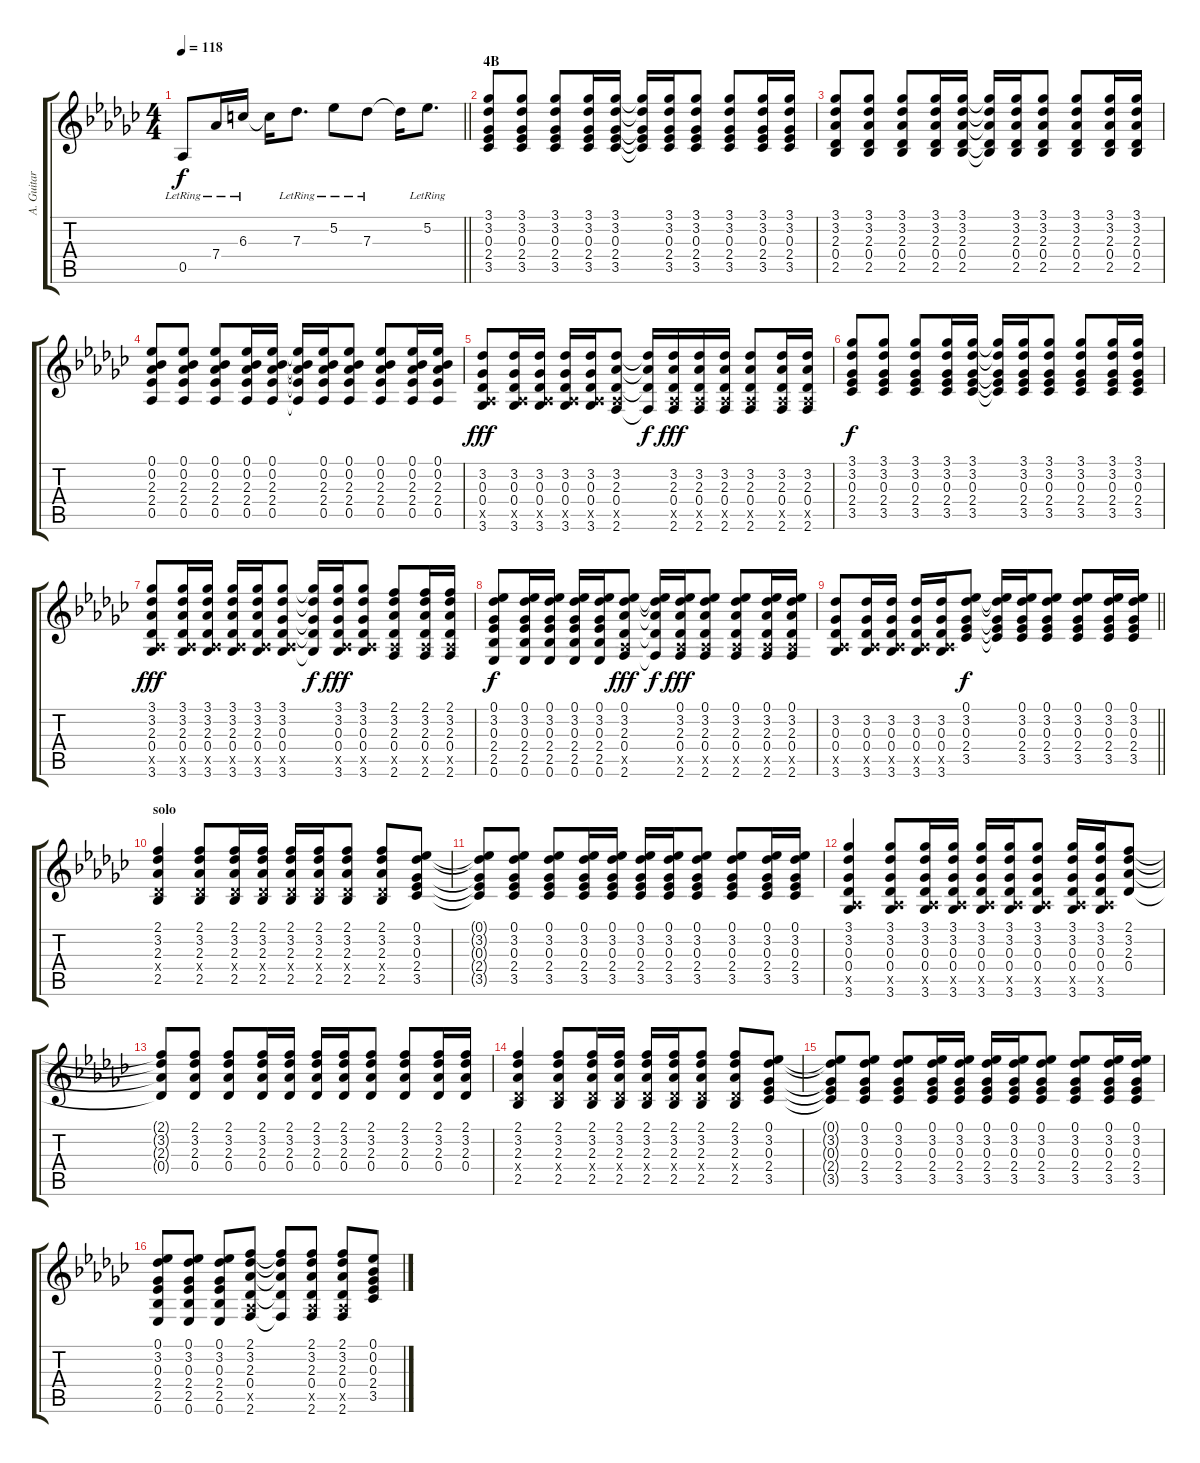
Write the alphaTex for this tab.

\track ("A. Guitar II (12-Strings)" "A. Guitar ") {instrument acousticguitarsteel}
\staff {score tabs}
\tuning (Eb4 Bb3 Gb3 Db3 Ab2 Eb2) {hide}
\ts (4 4)
\tempo 118
\clef g2
\barLineRight lightlight
\ks gb
0.5{lr}.8{dy f} 7.4{lr}.16 6.3{lr}.16 6.3{t}.16 7.3{lr}.8{d} 5.2{lr}.8 7.3{lr}.8 7.3{t}.16 5.2{lr}.8{d} |
\section ("" "4B")
(3.1 3.2 0.3 2.4 3.5).8 (3.1 3.2 0.3 2.4 3.5).8 (3.1 3.2 0.3 2.4 3.5).8 (3.1 3.2 0.3 2.4 3.5).16 (3.1 3.2 0.3 2.4 3.5).16 (3.1{t} 3.2{t} 0.3{t} 2.4{t} 3.5{t}).16 (3.1 3.2 0.3 2.4 3.5).16 (3.1 3.2 0.3 2.4 3.5).8 (3.1 3.2 0.3 2.4 3.5).8 (3.1 3.2 0.3 2.4 3.5).16 (3.1 3.2 0.3 2.4 3.5).16 |
(3.1 3.2 2.3 0.4 2.5).8 (3.1 3.2 2.3 0.4 2.5).8 (3.1 3.2 2.3 0.4 2.5).8 (3.1 3.2 2.3 0.4 2.5).16 (3.1 3.2 2.3 0.4 2.5).16 (3.1{t} 3.2{t} 2.3{t} 0.4{t} 2.5{t}).16 (3.1 3.2 2.3 0.4 2.5).16 (3.1 3.2 2.3 0.4 2.5).8 (3.1 3.2 2.3 0.4 2.5).8 (3.1 3.2 2.3 0.4 2.5).16 (3.1 3.2 2.3 0.4 2.5).16 |
(0.1 0.2 2.3 2.4 0.5).8 (0.1 0.2 2.3 2.4 0.5).8 (0.1 0.2 2.3 2.4 0.5).8 (0.1 0.2 2.3 2.4 0.5).16 (0.1 0.2 2.3 2.4 0.5).16 (0.1{t} 0.2{t} 2.3{t} 2.4{t} 0.5{t}).16 (0.1 0.2 2.3 2.4 0.5).16 (0.1 0.2 2.3 2.4 0.5).8 (0.1 0.2 2.3 2.4 0.5).8 (0.1 0.2 2.3 2.4 0.5).16 (0.1 0.2 2.3 2.4 0.5).16 |
(3.2 0.3 0.4 0.5{x} 3.6).8{dy fff} (3.2 0.3 0.4 0.5{x} 3.6).16 (3.2 0.3 0.4 0.5{x} 3.6).16 (3.2 0.3 0.4 0.5{x} 3.6).16 (3.2 0.3 0.4 0.5{x} 3.6).16 (3.2 2.3 0.4 0.5{x} 2.6).8 (3.2{t} 2.3{t} 0.4{t} 2.6{t}).16{dy f} (3.2 2.3 0.4 0.5{x} 2.6).16{dy fff} (3.2 2.3 0.4 0.5{x} 2.6).16 (3.2 2.3 0.4 0.5{x} 2.6).16 (3.2 2.3 0.4 0.5{x} 2.6).8 (3.2 2.3 0.4 0.5{x} 2.6).16 (3.2 2.3 0.4 0.5{x} 2.6).16 |
(3.1 3.2 0.3 2.4 3.5).8{dy f} (3.1 3.2 0.3 2.4 3.5).8 (3.1 3.2 0.3 2.4 3.5).8 (3.1 3.2 0.3 2.4 3.5).16 (3.1 3.2 0.3 2.4 3.5).16 (3.1{t} 3.2{t} 0.3{t} 2.4{t} 3.5{t}).16 (3.1 3.2 0.3 2.4 3.5).16 (3.1 3.2 0.3 2.4 3.5).8 (3.1 3.2 0.3 2.4 3.5).8 (3.1 3.2 0.3 2.4 3.5).16 (3.1 3.2 0.3 2.4 3.5).16 |
(3.1 3.2 2.3 0.4 0.5{x} 3.6).8{dy fff} (3.1 3.2 2.3 0.4 0.5{x} 3.6).16 (3.1 3.2 2.3 0.4 0.5{x} 3.6).16 (3.1 3.2 2.3 0.4 0.5{x} 3.6).16 (3.1 3.2 2.3 0.4 0.5{x} 3.6).16 (3.1 3.2 0.3 0.4 0.5{x} 3.6).8 (3.1{t} 3.2{t} 0.3{t} 0.4{t} 3.6{t}).16{dy f} (3.1 3.2 0.3 0.4 0.5{x} 3.6).16{dy fff} (3.1 3.2 0.3 0.4 0.5{x} 3.6).8 (2.1 3.2 2.3 0.4 0.5{x} 2.6).8 (2.1 3.2 2.3 0.4 0.5{x} 2.6).16 (2.1 3.2 2.3 0.4 0.5{x} 2.6).16 |
(0.1 3.2 0.3 2.4 2.5 0.6).8{dy f} (0.1 3.2 0.3 2.4 2.5 0.6).16 (0.1 3.2 0.3 2.4 2.5 0.6).16 (0.1 3.2 0.3 2.4 2.5 0.6).16 (0.1 3.2 0.3 2.4 2.5 0.6).16 (0.1 3.2 2.3 0.4 0.5{x} 2.6).8{dy fff} (0.1{t} 3.2{t} 2.3{t} 0.4{t} 2.6{t}).16{dy f} (0.1 3.2 2.3 0.4 0.5{x} 2.6).16{dy fff} (0.1 3.2 2.3 0.4 0.5{x} 2.6).8 (0.1 3.2 2.3 0.4 0.5{x} 2.6).8 (0.1 3.2 2.3 0.4 0.5{x} 2.6).16 (0.1 3.2 2.3 0.4 0.5{x} 2.6).16 |
\barLineRight lightlight
(3.2 0.3 0.4 0.5{x} 3.6).8 (3.2 0.3 0.4 0.5{x} 3.6).16 (3.2 0.3 0.4 0.5{x} 3.6).16 (3.2 0.3 0.4 0.5{x} 3.6).16 (3.2 0.3 0.4 0.5{x} 3.6).16 (0.1 3.2 0.3 2.4 3.5).8{dy f} (0.1{t} 3.2{t} 0.3{t} 2.4{t} 3.5{t}).16 (0.1 3.2 0.3 2.4 3.5).16 (0.1 3.2 0.3 2.4 3.5).8 (0.1 3.2 0.3 2.4 3.5).8 (0.1 3.2 0.3 2.4 3.5).16 (0.1 3.2 0.3 2.4 3.5).16 |
\section ("" "solo")
(2.1 3.2 2.3 0.4{x} 2.5).4 (2.1 3.2 2.3 0.4{x} 2.5).8 (2.1 3.2 2.3 0.4{x} 2.5).16 (2.1 3.2 2.3 0.4{x} 2.5).16 (2.1 3.2 2.3 0.4{x} 2.5).16 (2.1 3.2 2.3 0.4{x} 2.5).16 (2.1 3.2 2.3 0.4{x} 2.5).8 (2.1 3.2 2.3 0.4{x} 2.5).8 (0.1 3.2 0.3 2.4 3.5).8 |
(0.1{t} 3.2{t} 0.3{t} 2.4{t} 3.5{t}).8 (0.1 3.2 0.3 2.4 3.5).8 (0.1 3.2 0.3 2.4 3.5).8 (0.1 3.2 0.3 2.4 3.5).16 (0.1 3.2 0.3 2.4 3.5).16 (0.1 3.2 0.3 2.4 3.5).16 (0.1 3.2 0.3 2.4 3.5).16 (0.1 3.2 0.3 2.4 3.5).8 (0.1 3.2 0.3 2.4 3.5).8 (0.1 3.2 0.3 2.4 3.5).16 (0.1 3.2 0.3 2.4 3.5).16 |
(3.1 3.2 0.3 0.4 0.5{x} 3.6).4 (3.1 3.2 0.3 0.4 0.5{x} 3.6).8 (3.1 3.2 0.3 0.4 0.5{x} 3.6).16 (3.1 3.2 0.3 0.4 0.5{x} 3.6).16 (3.1 3.2 0.3 0.4 0.5{x} 3.6).16 (3.1 3.2 0.3 0.4 0.5{x} 3.6).16 (3.1 3.2 0.3 0.4 0.5{x} 3.6).8 (3.1 3.2 0.3 0.4 0.5{x} 3.6).16 (3.1 3.2 0.3 0.4 0.5{x} 3.6).16 (2.1 3.2 2.3 0.4).8 |
(2.1{t} 3.2{t} 2.3{t} 0.4{t}).8 (2.1 3.2 2.3 0.4).8 (2.1 3.2 2.3 0.4).8 (2.1 3.2 2.3 0.4).16 (2.1 3.2 2.3 0.4).16 (2.1 3.2 2.3 0.4).16 (2.1 3.2 2.3 0.4).16 (2.1 3.2 2.3 0.4).8 (2.1 3.2 2.3 0.4).8 (2.1 3.2 2.3 0.4).16 (2.1 3.2 2.3 0.4).16 |
(2.1 3.2 2.3 0.4{x} 2.5).4 (2.1 3.2 2.3 0.4{x} 2.5).8 (2.1 3.2 2.3 0.4{x} 2.5).16 (2.1 3.2 2.3 0.4{x} 2.5).16 (2.1 3.2 2.3 0.4{x} 2.5).16 (2.1 3.2 2.3 0.4{x} 2.5).16 (2.1 3.2 2.3 0.4{x} 2.5).8 (2.1 3.2 2.3 0.4{x} 2.5).8 (0.1 3.2 0.3 2.4 3.5).8 |
(0.1{t} 3.2{t} 0.3{t} 2.4{t} 3.5{t}).8 (0.1 3.2 0.3 2.4 3.5).8 (0.1 3.2 0.3 2.4 3.5).8 (0.1 3.2 0.3 2.4 3.5).16 (0.1 3.2 0.3 2.4 3.5).16 (0.1 3.2 0.3 2.4 3.5).16 (0.1 3.2 0.3 2.4 3.5).16 (0.1 3.2 0.3 2.4 3.5).8 (0.1 3.2 0.3 2.4 3.5).8 (0.1 3.2 0.3 2.4 3.5).16 (0.1 3.2 0.3 2.4 3.5).16 |
(0.1 3.2 0.3 2.4 2.5 0.6).8 (0.1 3.2 0.3 2.4 2.5 0.6).8 (0.1 3.2 0.3 2.4 2.5 0.6).8 (2.1 3.2 2.3 0.4 0.5{x} 2.6).8 (2.1{t} 3.2{t} 2.3{t} 0.4{t} 2.6{t}).8 (2.1 3.2 2.3 0.4 0.5{x} 2.6).8 (2.1 3.2 2.3 0.4 0.5{x} 2.6).8 (0.1 0.2 0.3 2.4 3.5).8
